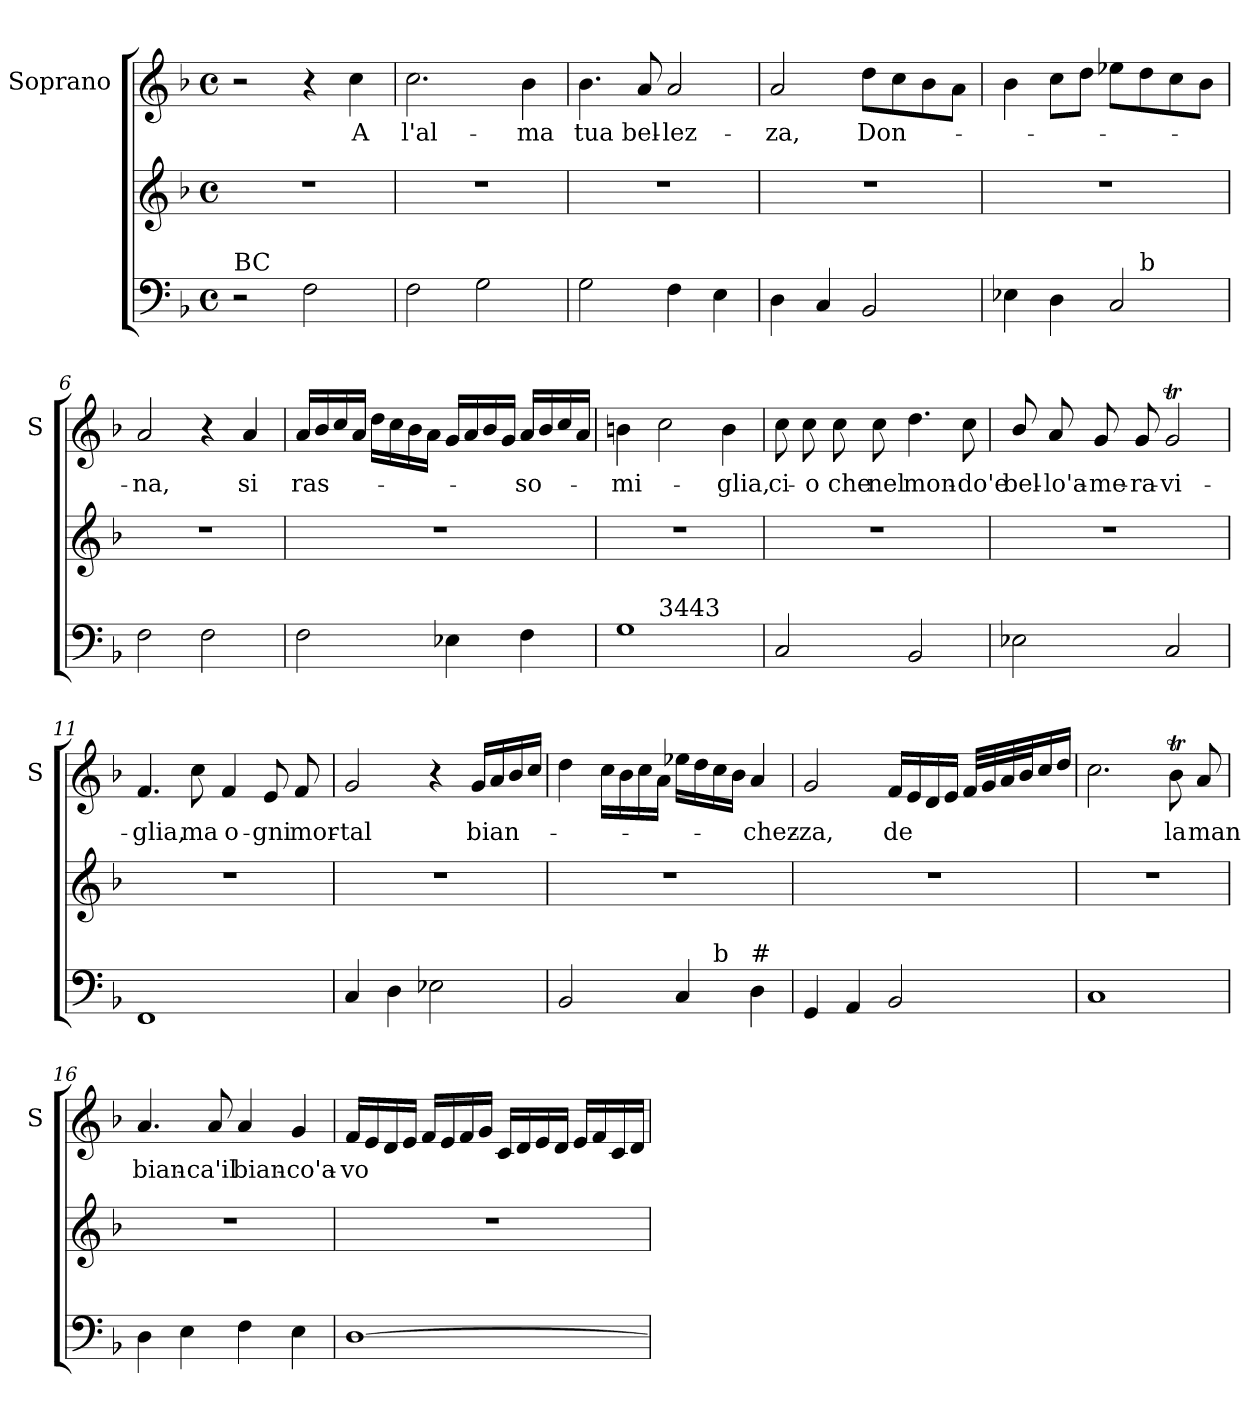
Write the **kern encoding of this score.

**kern	**kern	**kern	**text
*part2	*part2	*part1	*part1
*staff3	*staff2	*staff1	*staff1
*	*	*I"Soprano	*
*	*	*I'S	*
*clefF4	*clefG2	*clefG2	*
*k[b-]	*k[b-]	*k[b-]	*
*F:	*F:	*F:	*
*M4/4	*M4/4	*M4/4	*
*met(c)	*met(c)	*met(c)	*
=1	=1	=1	=1
!LO:TX:a:t=BC	!	!	!
2r	1r	2r	.
2F\	.	4r	.
!	!	!	!LO:LY:b
.	.	4cc\	A
=2	=2	=2	=2
!	!	!	!LO:LY:b
2F\	1r	2.cc\	l'al-
2G\	.	.	.
!	!	!	!LO:LY:b
.	.	4b-\	-ma
=3	=3	=3	=3
!	!	!	!LO:LY:b
2G\	1r	4.b-\	tua
!	!	!	!LO:LY:b
.	.	8a/	bel-
!	!	!	!LO:LY:b
4F\	.	2a/	-lez-
4E\	.	.	.
=4	=4	=4	=4
!	!	!	!LO:LY:b
4D\	1r	2a/	-za,
4C/	.	.	.
!	!	!	!LO:LY:b
2BB-/	.	8dd\L	Don-
.	.	8cc\	.
.	.	8b-\	.
.	.	8a\J	.
=5	=5	=5	=5
*^	*	*	*
4E-X\	2ryy	1r	4b-\	.
4D\	.	.	8cc\L	.
.	.	.	8dd\J	.
2C/	8ryy	.	8ee-X\L	.
!	!LO:TX:a:t=b	!	!	!
.	4.ryy	.	8dd\	.
.	.	.	8cc\	.
.	.	.	8b-\J	.
!!LO:LB:g=z
=6	=6	=6	=6	=6
!	!	!	!	!LO:LY:b
*v	*v	*	*	*
2F\	1r	2a/	-na,
2F\	.	4r	.
!	!	!	!LO:LY:b
.	.	4a/	si
=7	=7	=7	=7
!	!	!	!LO:LY:b
2F\	1r	16a/LL	ras-
.	.	16b-/	.
.	.	16cc/	.
.	.	16a/JJ	.
.	.	16dd\LL	.
.	.	16cc\	.
.	.	16b-\	.
.	.	16a\JJ	.
4E-X\	.	16g/LL	.
.	.	16a/	.
.	.	16b-/	.
.	.	16g/JJ	.
!	!	!	!LO:LY:b
4F\	.	16a/LL	-so-
.	.	16b-/	.
.	.	16cc/	.
.	.	16a/JJ	.
=8	=8	=8	=8
!LO:TX:a:t=-natural	!	!	!
!	!	!	!LO:LY:b
*^	*	*	*
1G	4ryy	1r	4bn\	-mi-
!	!LO:TX:a:t=3443	!	!	!
.	2.ryy	.	2cc\	.
!	!	!	!	!LO:LY:b
.	.	.	4b\	-glia,
=9	=9	=9	=9	=9
!	!	!	!	!LO:LY:b
*v	*v	*	*	*
2C/	1r	8cc\	ci-
!	!	!	!LO:LY:b
.	.	8cc\	-o
!	!	!	!LO:LY:b
.	.	8cc\	che
!	!	!	!LO:LY:b
.	.	8cc\	nel
!	!	!	!LO:LY:b
2BB-/	.	4.dd\	mon-
!	!	!	!LO:LY:b
.	.	8cc\	-do'e
!!LO:LB:g=z
=10	=10	=10	=10
!	!	!	!LO:LY:b
2E-X\	1r	8b-/	bel-
!	!	!	!LO:LY:b
.	.	8a/	-lo'a-
!	!	!	!LO:LY:b
.	.	8g/	-me-
!	!	!	!LO:LY:b
.	.	8g/	-ra-
!	!	!	!LO:LY:b
2C/	.	2gT/	-vi-
=11	=11	=11	=11
!	!	!	!LO:LY:b
1FF	1r	4.f/	-glia,
!	!	!	!LO:LY:b
.	.	8cc\	ma
!	!	!	!LO:LY:b
.	.	4f/	o-
!	!	!	!LO:LY:b
.	.	8e/	-gni
!	!	!	!LO:LY:b
.	.	8f/	mor-
=12	=12	=12	=12
!	!	!	!LO:LY:b
4C/	1r	2g/	-tal
4D\	.	.	.
2E-X\	.	4r	.
!	!	!	!LO:LY:b
.	.	16g/LL	bian-
.	.	16a/	.
.	.	16b-/	.
.	.	16cc/JJ	.
=13	=13	=13	=13
*^	*	*	*
2BB-/	2ryy	1r	4dd\	.
.	.	.	16cc\LL	.
.	.	.	16b-\	.
.	.	.	16cc\	.
.	.	.	16a\JJ	.
4C/	8ryy	.	16ee-X\LL	.
.	.	.	16dd\	.
!	!LO:TX:a:t=b	!	!	!
.	4.ryy	.	16cc\	.
.	.	.	16b-\JJ	.
!LO:TX:a:t=#	!	!	!	!
!	!	!	!	!LO:LY:b
4D\	.	.	4a/	-chez-
!!LO:PB:g=z
=14	=14	=14	=14	=14
!	!	!	!	!LO:LY:b
*v	*v	*	*	*
4GG/	1r	2g/	-za,
4AA/	.	.	.
!	!	!	!LO:LY:b
2BB-/	.	16f/LL	de
.	.	16e/	.
.	.	16d/	.
.	.	16e/JJ	.
.	.	32f/LLL	.
.	.	32g/	.
.	.	32a/	.
.	.	32b-/J	.
.	.	16cc/	.
.	.	16dd/JJ	.
=15	=15	=15	=15
1C	1r	2.cc\	.
!	!	!	!LO:LY:b
.	.	8b-T\	la
!	!	!	!LO:LY:b
.	.	8a/	man
=16	=16	=16	=16
!	!	!	!LO:LY:b
4D\	1r	4.a/	bian-
4E\	.	.	.
!	!	!	!LO:LY:b
.	.	8a/	-ca'il
!	!	!	!LO:LY:b
4F\	.	4a/	bian-
!	!	!	!LO:LY:b
4E\	.	4g/	-co'a-
=17	=17	=17	=17
!	!	!	!LO:LY:b
[1D	1r	16f/LL	-vo
.	.	16e/	.
.	.	16d/	.
.	.	16e/JJ	.
.	.	16f/LL	.
.	.	16e/	.
.	.	16f/	.
.	.	16g/JJ	.
.	.	16c/LL	.
.	.	16d/	.
.	.	16e/	.
.	.	16d/JJ	.
.	.	16e/LL	.
.	.	16f/	.
.	.	16c/	.
.	.	16d/JJ	.
=	=	=	=
*-	*-	*-	*-
